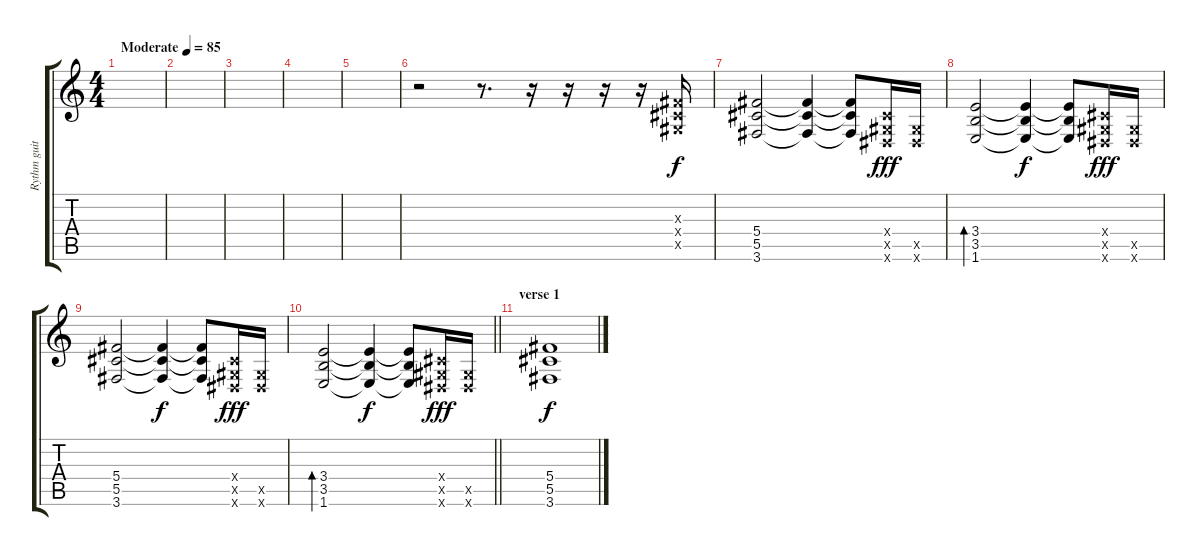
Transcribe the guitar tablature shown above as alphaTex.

\track ("Rythm guitar" "Rythm guit") {instrument distortionguitar}
\staff {score tabs}
\tuning (Eb4 Bb3 Gb3 Db3 Ab2 Eb2) {hide}
\ts (4 4)
\tempo (85 "Moderate")
\clef g2
\ks c
|
|
|
|
|
r.2 r.8{d} r.16 r.16 r.16 r.16 (0.3{x} 0.4{x} 0.5{x}).16 |
(5.4 5.5 3.6).2 (5.4{t} 5.5{t} 3.6{t}).4{dy f} (5.4{t} 5.5{t} 3.6{t}).8 (0.4{x} 0.5{x} 0.6{x}).16{dy fff} (0.5{x} 0.6{x}).16 |
(3.4 3.5 1.6).2{bd 120} (3.4{t} 3.5{t} 1.6{t}).4{dy f} (3.4{t} 3.5{t} 1.6{t}).8 (0.4{x} 0.5{x} 0.6{x}).16{dy fff} (0.5{x} 0.6{x}).16 |
(5.4 5.5 3.6).2 (5.4{t} 5.5{t} 3.6{t}).4{dy f} (5.4{t} 5.5{t} 3.6{t}).8 (0.4{x} 0.5{x} 0.6{x}).16{dy fff} (0.5{x} 0.6{x}).16 |
\barLineRight lightlight
(3.4 3.5 1.6).2{bd 120} (3.4{t} 3.5{t} 1.6{t}).4{dy f} (3.4{t} 3.5{t} 1.6{t}).8 (0.4{x} 0.5{x} 0.6{x}).16{dy fff} (0.5{x} 0.6{x}).16 |
\section ("" "verse 1")
(5.4 5.5 3.6).1{dy f}
